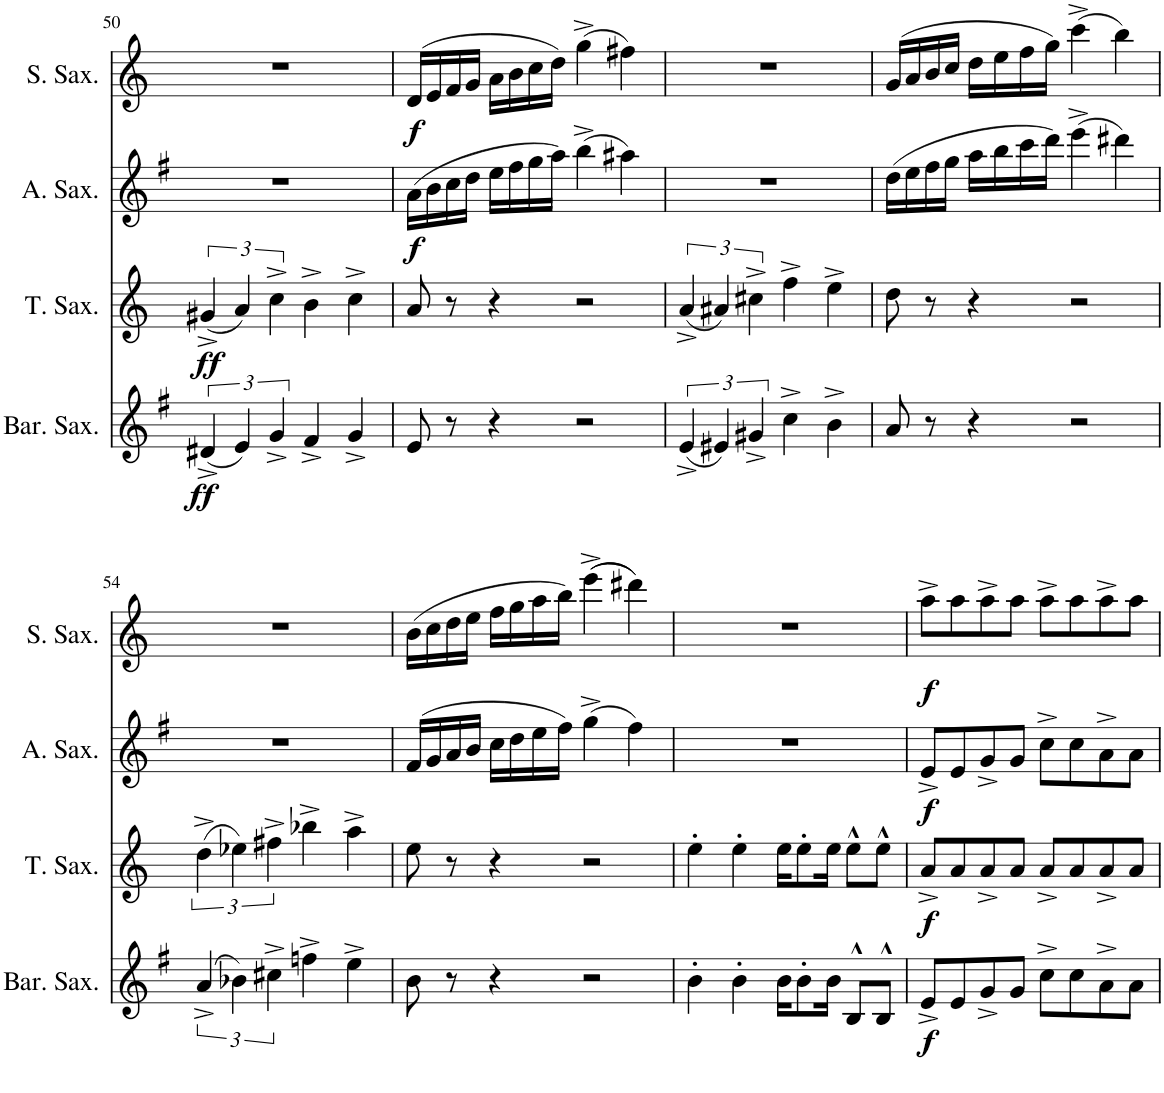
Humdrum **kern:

**kern	**dynam	**kern	**dynam	**kern	**dynam	**kern	**dynam
*part4	*part4	*part3	*part3	*part2	*part2	*part1	*part1
*staff4	*staff4	*staff3	*staff3	*staff2	*staff2	*staff1	*staff1
*I"Baritone Saxophone	*	*I"Tenor Saxophone	*	*I"Alto Saxophone	*	*I"Soprano Saxophone	*
*I'Bar. Sax.	*	*I'T. Sax.	*	*I'A. Sax.	*	*I'S. Sax.	*
!!LO:PB:g=z
*clefG2	*	*clefG2	*	*clefG2	*	*clefG2	*
*Trd12c21	*	*Trd8c14	*	*Trd5c9	*	*Trd1c2	*
*k[f#]	*	*k[]	*	*k[f#]	*	*k[]	*
*M4/4	*	*M4/4	*	*M4/4	*	*M4/4	*
=50	=50	=50	=50	=50	=50	=50	=50
!	!LO:DY:b	!	!LO:DY:b	!	!	!	!
(6d#X^/	ff	(6g#X^/	ff	1r	.	1r	.
6e/)	.	6a/)	.	.	.	.	.
6g^/	.	6cc^\	.	.	.	.	.
4f#^/	.	4b^\	.	.	.	.	.
4g^/	.	4cc^\	.	.	.	.	.
=51	=51	=51	=51	=51	=51	=51	=51
!	!	!	!	!	!LO:DY:b	!	!LO:DY:b
8e/	.	8a/	.	(16a\LL	f	(16d/LL	f
.	.	.	.	16b\	.	16e/	.
8r	.	8r	.	16cc\	.	16f/	.
.	.	.	.	16dd\JJ	.	16g/JJ	.
4r	.	4r	.	16ee\LL	.	16a\LL	.
.	.	.	.	16ff#\	.	16b\	.
.	.	.	.	16gg\	.	16cc\	.
.	.	.	.	16aa\JJ)	.	16dd\JJ)	.
2r	.	2r	.	(4bb^\	.	(4gg^\	.
.	.	.	.	4aa#X\)	.	4ff#X\)	.
=52	=52	=52	=52	=52	=52	=52	=52
(6e^/	.	(6a^/	.	1r	.	1r	.
6e#X/)	.	6a#X/)	.	.	.	.	.
6g#X^/	.	6cc#X^\	.	.	.	.	.
4cc^\	.	4ff^\	.	.	.	.	.
4b^\	.	4ee^\	.	.	.	.	.
=53	=53	=53	=53	=53	=53	=53	=53
8a/	.	8dd\	.	(16dd\LL	.	(16g/LL	.
.	.	.	.	16ee\	.	16a/	.
8r	.	8r	.	16ff#\	.	16b/	.
.	.	.	.	16gg\JJ	.	16cc/JJ	.
4r	.	4r	.	16aa\LL	.	16dd\LL	.
.	.	.	.	16bb\	.	16ee\	.
.	.	.	.	16ccc\	.	16ff\	.
.	.	.	.	16ddd\JJ)	.	16gg\JJ)	.
2r	.	2r	.	(4eee^\	.	(4ccc^\	.
.	.	.	.	4ddd#X\)	.	4bb\)	.
!!LO:LB:g=z
=54	=54	=54	=54	=54	=54	=54	=54
(6a^/	.	(6dd^\	.	1r	.	1r	.
6b-X\)	.	6ee-X\)	.	.	.	.	.
6cc#X^\	.	6ff#X^\	.	.	.	.	.
4ffn^\	.	4bb-X^\	.	.	.	.	.
4ee^\	.	4aa^\	.	.	.	.	.
=55	=55	=55	=55	=55	=55	=55	=55
8b\	.	8ee\	.	(16f#/LL	.	(16b\LL	.
.	.	.	.	16g/	.	16cc\	.
8r	.	8r	.	16a/	.	16dd\	.
.	.	.	.	16b/JJ	.	16ee\JJ	.
4r	.	4r	.	16cc\LL	.	16ff\LL	.
.	.	.	.	16dd\	.	16gg\	.
.	.	.	.	16ee\	.	16aa\	.
.	.	.	.	16ff#\JJ)	.	16bb\JJ)	.
2r	.	2r	.	(4gg^\	.	((4eee^\	.
.	.	.	.	4ff#\)	.	4ddd#X\))	.
=56	=56	=56	=56	=56	=56	=56	=56
4b'\	.	4ee'\	.	1r	.	1r	.
4b'\	.	4ee'\	.	.	.	.	.
16b\KL	.	16ee\KL	.	.	.	.	.
8b'\	.	8ee'\	.	.	.	.	.
16b\Jk	.	16ee\Jk	.	.	.	.	.
8B^^/L	.	8ee^^\L	.	.	.	.	.
8B^^/J	.	8ee^^\J	.	.	.	.	.
=57	=57	=57	=57	=57	=57	=57	=57
!	!LO:DY:b	!	!LO:DY:b	!	!LO:DY:b	!	!LO:DY:b
8e^/L	f	8a^/L	f	8e^/L	f	8aa^\L	f
8e/	.	8a/	.	8e/	.	8aa\	.
8g^/	.	8a^/	.	8g^/	.	8aa^\	.
8g/J	.	8a/J	.	8g/J	.	8aa\J	.
8cc^\L	.	8a^/L	.	8cc^\L	.	8aa^\L	.
8cc\	.	8a/	.	8cc\	.	8aa\	.
8a^\	.	8a^/	.	8a^\	.	8aa^\	.
8a\J	.	8a/J	.	8a\J	.	8aa\J	.
=	=	=	=	=	=	=	=
*-	*-	*-	*-	*-	*-	*-	*-
